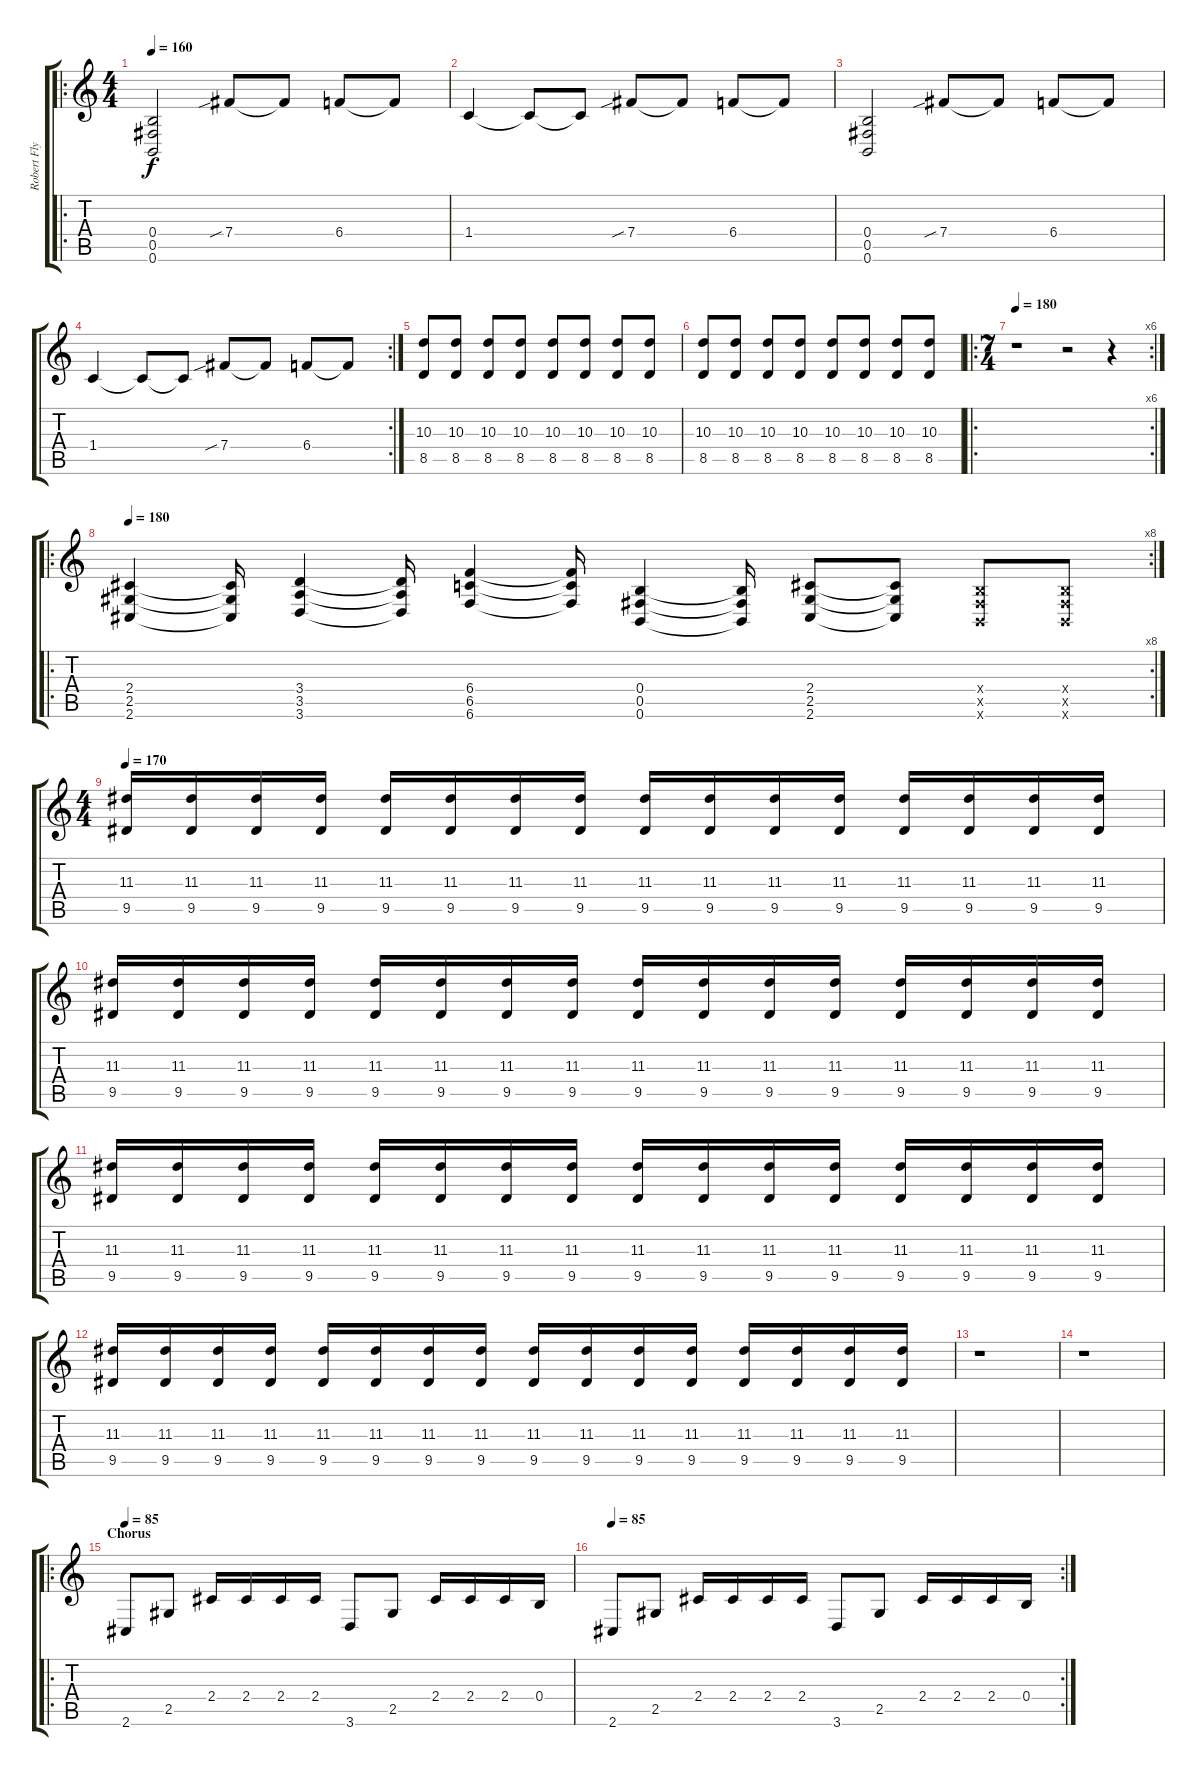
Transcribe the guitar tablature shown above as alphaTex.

\track ("Robert Flynn" "Robert Fly") {instrument distortionguitar}
\staff {score tabs}
\tuning (Db4 Ab3 E3 B2 Gb2 B1) {hide}
\ro
\ts (4 4)
\tempo 160
\clef g2
\ks c
(0.4 0.5 0.6).2{dy f volume 16} 7.4{sib}.8 7.4{t}.8 6.4.8 6.4{t}.8 |
1.4.4 1.4{t}.8 1.4{t}.8 7.4{sib}.8 7.4{t}.8 6.4.8 6.4{t}.8 |
(0.4 0.5 0.6).2 7.4{sib}.8 7.4{t}.8 6.4.8 6.4{t}.8 |
\rc 2
1.4.4 1.4{t}.8 1.4{t}.8 7.4{sib}.8 7.4{t}.8 6.4.8 6.4{t}.8 |
(10.3 8.5).8 (10.3 8.5).8 (10.3 8.5).8 (10.3 8.5).8 (10.3 8.5).8 (10.3 8.5).8 (10.3 8.5).8 (10.3 8.5).8 |
(10.3 8.5).8 (10.3 8.5).8 (10.3 8.5).8 (10.3 8.5).8 (10.3 8.5).8 (10.3 8.5).8 (10.3 8.5).8 (10.3 8.5).8 |
\ro
\rc 6
\ts (7 4)
\tempo 180
r.1 r.2 r.4 |
\ro
\rc 8
\tempo 180
(2.4 2.5 2.6).4 (2.4{t} 2.5{t} 2.6{t}).16 (3.4 3.5 3.6).4 (3.4{t} 3.5{t} 3.6{t}).16 (6.4 6.5 6.6).4 (6.4{t} 6.5{t} 6.6{t}).16 (0.4 0.5 0.6).4 (0.4{t} 0.5{t} 0.6{t}).16 (2.4 2.5 2.6).8 (2.4{t} 2.5{t} 2.6{t}).8 (0.4{x} 0.5{x} 0.6{x}).8 (0.4{x} 0.5{x} 0.6{x}).8 |
\ts (4 4)
\tempo 170
(11.3 9.5).16 (11.3 9.5).16 (11.3 9.5).16 (11.3 9.5).16 (11.3 9.5).16 (11.3 9.5).16 (11.3 9.5).16 (11.3 9.5).16 (11.3 9.5).16 (11.3 9.5).16 (11.3 9.5).16 (11.3 9.5).16 (11.3 9.5).16 (11.3 9.5).16 (11.3 9.5).16 (11.3 9.5).16 |
(11.3 9.5).16 (11.3 9.5).16 (11.3 9.5).16 (11.3 9.5).16 (11.3 9.5).16 (11.3 9.5).16 (11.3 9.5).16 (11.3 9.5).16 (11.3 9.5).16 (11.3 9.5).16 (11.3 9.5).16 (11.3 9.5).16 (11.3 9.5).16 (11.3 9.5).16 (11.3 9.5).16 (11.3 9.5).16 |
(11.3 9.5).16 (11.3 9.5).16 (11.3 9.5).16 (11.3 9.5).16 (11.3 9.5).16 (11.3 9.5).16 (11.3 9.5).16 (11.3 9.5).16 (11.3 9.5).16 (11.3 9.5).16 (11.3 9.5).16 (11.3 9.5).16 (11.3 9.5).16 (11.3 9.5).16 (11.3 9.5).16 (11.3 9.5).16 |
(11.3 9.5).16 (11.3 9.5).16 (11.3 9.5).16 (11.3 9.5).16 (11.3 9.5).16 (11.3 9.5).16 (11.3 9.5).16 (11.3 9.5).16 (11.3 9.5).16 (11.3 9.5).16 (11.3 9.5).16 (11.3 9.5).16 (11.3 9.5).16 (11.3 9.5).16 (11.3 9.5).16 (11.3 9.5).16 |
r.1 |
r.1 |
\ro
\section ("" "Chorus")
\tempo 85
2.6.8 2.5.8 2.4.16 2.4.16 2.4.16 2.4.16 3.6.8 2.5.8 2.4.16 2.4.16 2.4.16 0.4.16 |
\rc 2
\tempo 85
2.6.8 2.5.8 2.4.16 2.4.16 2.4.16 2.4.16 3.6.8 2.5.8 2.4.16 2.4.16 2.4.16 0.4.16
